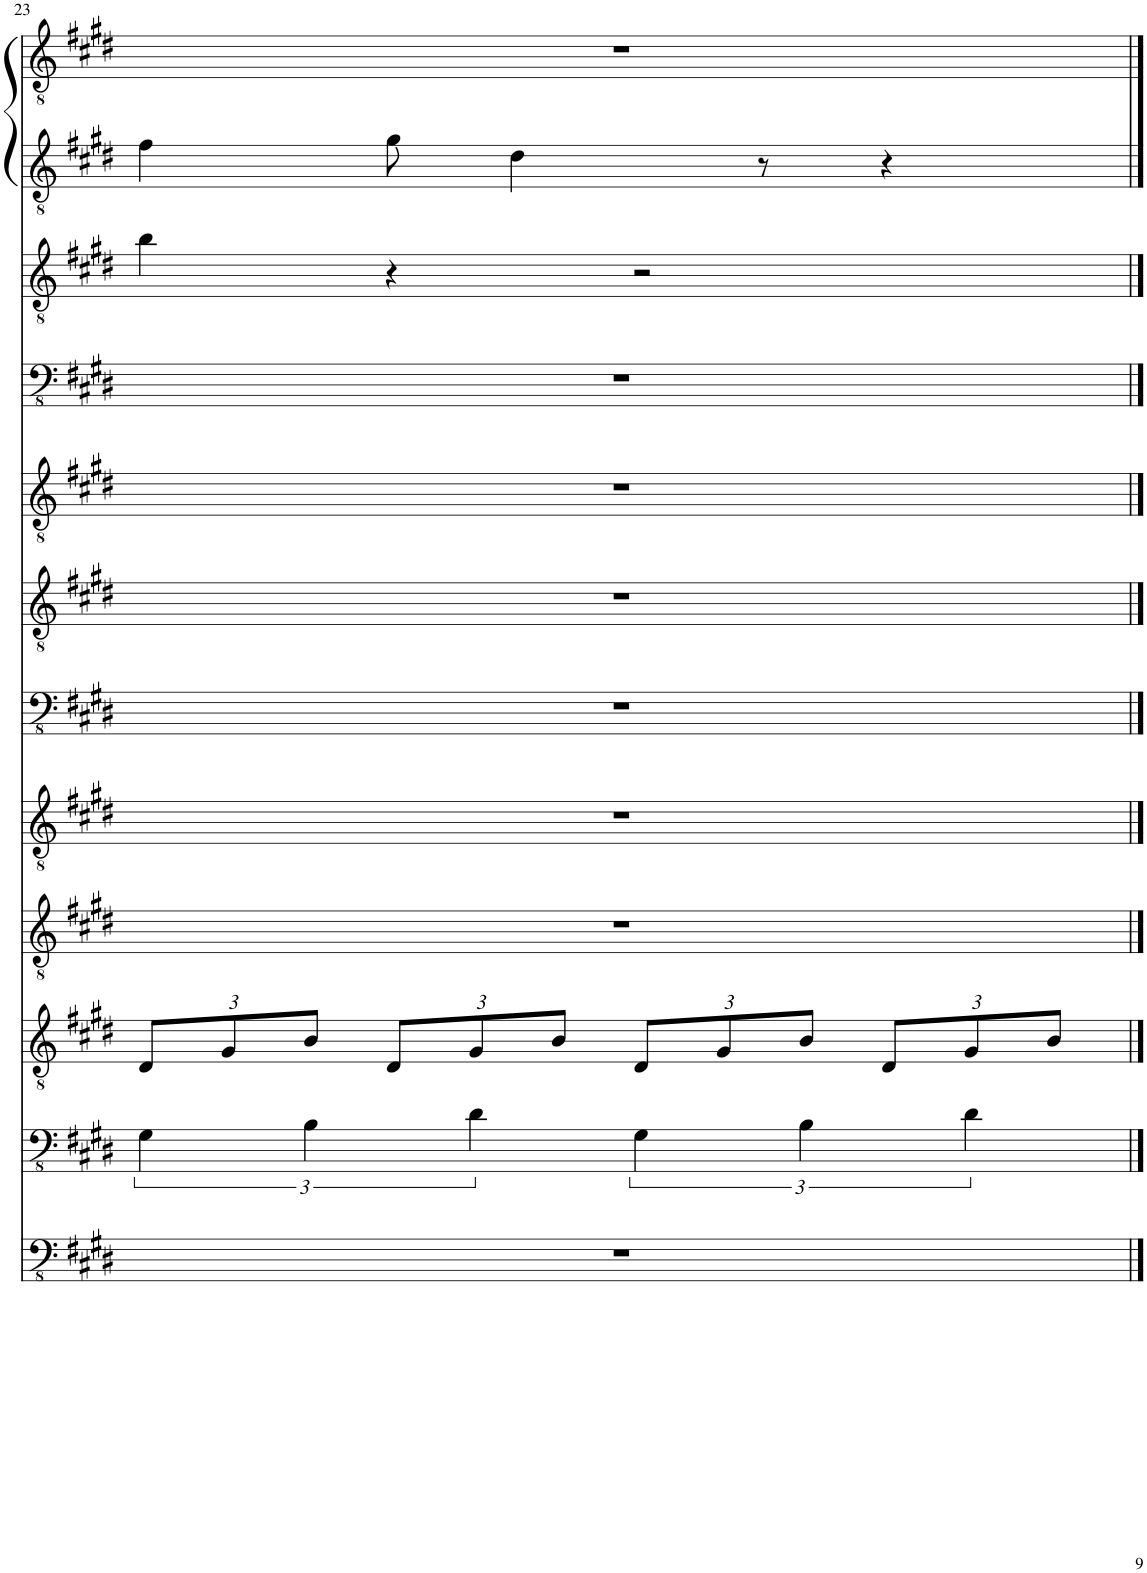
**kern	**kern	**kern	**kern	**kern	**kern	**kern	**kern	**kern	**kern	**kern	**kern
*part11	*part10	*part9	*part8	*part7	*part6	*part5	*part4	*part3	*part2	*part1	*part1
*staff12	*staff11	*staff10	*staff9	*staff8	*staff7	*staff6	*staff5	*staff4	*staff3	*staff2	*staff1
*I"Basso	*I"Violoncello	*I"Viola	*I"Violino	*I"Trombone alto in Mib	*I"Corno in Fa	*I"Tromba in Do	*I"Clarinetto Soprano in Sib	*I"Oboe	*I"Flauto in Do	*I"Acoustic Piano	*
*	*I'Vc	*I'Vla	*I'Vln	*I'Trb	*	*	*I'Cl	*I'Ob	*I'Fl	*I'Pno	*
!!LO:PB:g=z
*clefFv4	*clefFv4	*clefGv2	*clefGv2	*clefGv2	*clefFv4	*clefGv2	*clefGv2	*clefFv4	*clefGv2	*clefGv2	*clefGv2
*Trd7c12	*	*	*	*	*Trd4c7	*Trd1c2	*Trd1c2	*	*	*	*
*k[f#c#g#d#]	*k[f#c#g#d#]	*k[f#c#g#d#]	*k[f#c#g#d#]	*k[f#c#g#d#]	*k[f#c#g#d#]	*k[f#c#g#d#]	*k[f#c#g#d#]	*k[f#c#g#d#]	*k[f#c#g#d#]	*k[f#c#g#d#]	*k[f#c#g#d#]
*M4/4	*M4/4	*M4/4	*M4/4	*M4/4	*M4/4	*M4/4	*M4/4	*M4/4	*M4/4	*M4/4	*M4/4
*	*	*Xbrackettup	*	*	*	*	*	*	*	*	*
=23	=23	=23	=23	=23	=23	=23	=23	=23	=23	=23	=23
1r	6GG#\	12D#/L	1r	1r	1r	1r	1r	1r	4b\	4f#\	1r
.	.	12G#/	.	.	.	.	.	.	.	.	.
.	6BB\	12B/J	.	.	.	.	.	.	.	.	.
.	.	12D#/L	.	.	.	.	.	.	4r	8g#\	.
.	6D#\	12G#/	.	.	.	.	.	.	.	.	.
.	.	.	.	.	.	.	.	.	.	4d#\	.
.	.	12B/J	.	.	.	.	.	.	.	.	.
.	6GG#\	12D#/L	.	.	.	.	.	.	2r	.	.
.	.	12G#/	.	.	.	.	.	.	.	.	.
.	.	.	.	.	.	.	.	.	.	8r	.
.	6BB\	12B/J	.	.	.	.	.	.	.	.	.
.	.	12D#/L	.	.	.	.	.	.	.	4r	.
.	6D#\	12G#/	.	.	.	.	.	.	.	.	.
.	.	12B/J	.	.	.	.	.	.	.	.	.
==	==	==	==	==	==	==	==	==	==	==	==
*-	*-	*-	*-	*-	*-	*-	*-	*-	*-	*-	*-
